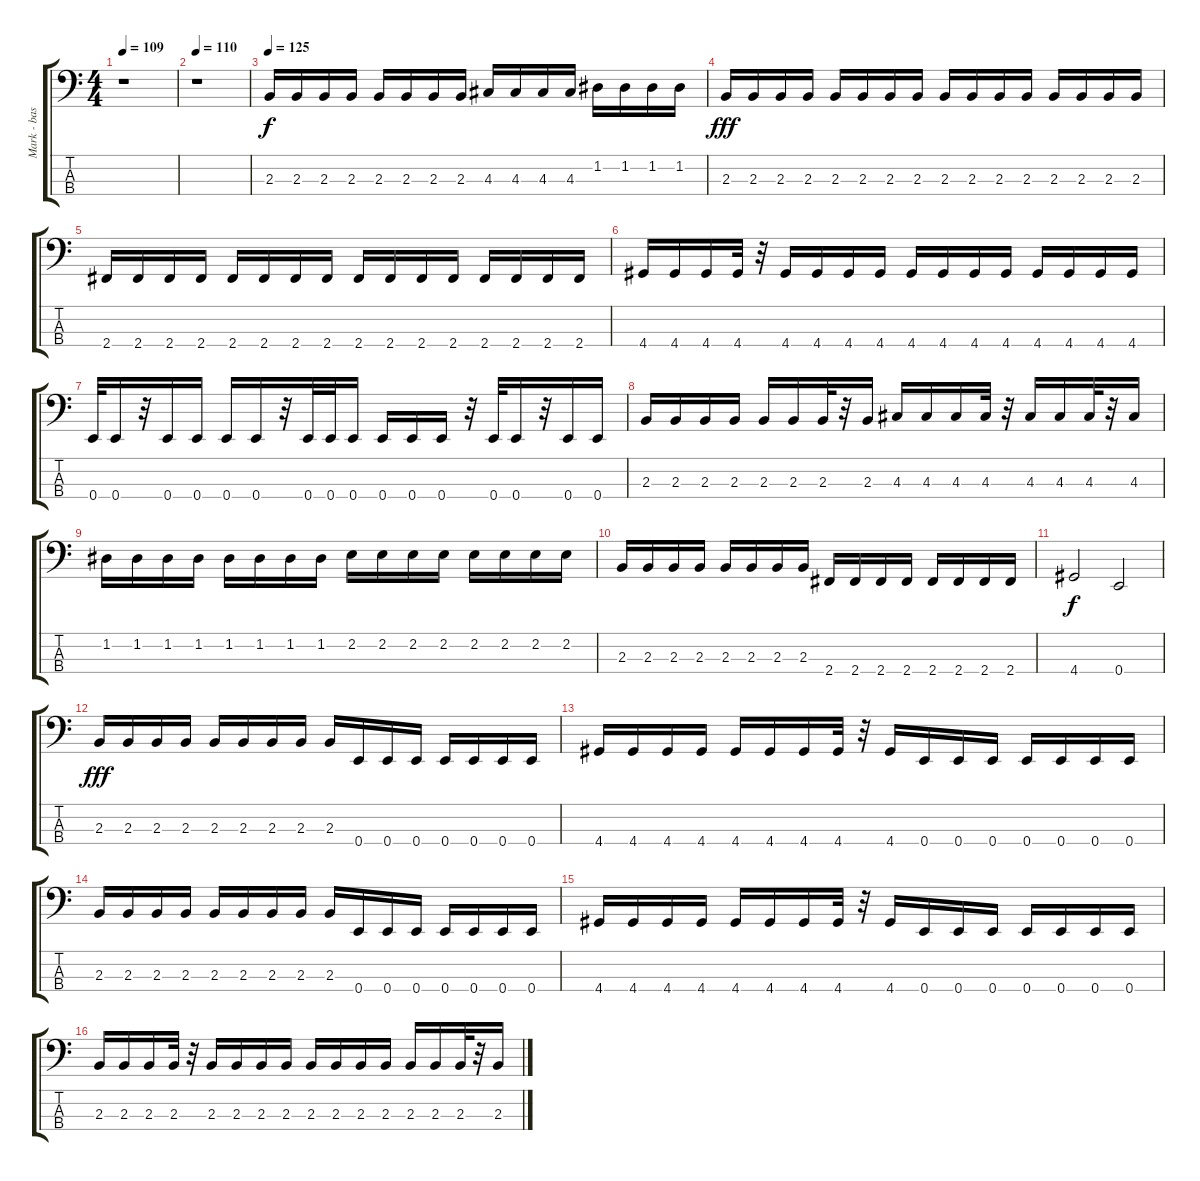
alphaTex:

\track ("Mark - bass" "Mark - bas") {instrument electricbasspick}
\staff {score tabs}
\tuning (G2 D2 A1 E1) {hide}
\ts (4 4)
\tempo 109
\clef f4
\ks c
r.1{dy f instrument electricbasspick} |
\tempo 110
r.1 |
\tempo 125
2.3.16 2.3.16 2.3.16 2.3.16 2.3.16 2.3.16 2.3.16 2.3.16 4.3.16 4.3.16 4.3.16 4.3.16 1.2.16 1.2.16 1.2.16 1.2.16 |
2.3.16{dy fff} 2.3.16 2.3.16 2.3.16 2.3.16 2.3.16 2.3.16 2.3.16 2.3.16 2.3.16 2.3.16 2.3.16 2.3.16 2.3.16 2.3.16 2.3.16 |
2.4.16 2.4.16 2.4.16 2.4.16 2.4.16 2.4.16 2.4.16 2.4.16 2.4.16 2.4.16 2.4.16 2.4.16 2.4.16 2.4.16 2.4.16 2.4.16 |
4.4.16 4.4.16 4.4.16 4.4.32 r.32 4.4.16 4.4.16 4.4.16 4.4.16 4.4.16 4.4.16 4.4.16 4.4.16 4.4.16 4.4.16 4.4.16 4.4.16 |
0.4.32 0.4.16 r.32 0.4.16 0.4.16 0.4.16 0.4.16 r.32 0.4.32 0.4.32 0.4.16 0.4.16 0.4.16 0.4.16 r.32 0.4.32 0.4.16 r.32 0.4.16 0.4.16 |
2.3.16 2.3.16 2.3.16 2.3.16 2.3.16 2.3.16 2.3.32 r.32 2.3.16 4.3.16 4.3.16 4.3.16 4.3.32 r.32 4.3.16 4.3.16 4.3.32 r.32 4.3.16 |
1.2.16 1.2.16 1.2.16 1.2.16 1.2.16 1.2.16 1.2.16 1.2.16 2.2.16 2.2.16 2.2.16 2.2.16 2.2.16 2.2.16 2.2.16 2.2.16 |
2.3.16 2.3.16 2.3.16 2.3.16 2.3.16 2.3.16 2.3.16 2.3.16 2.4.16 2.4.16 2.4.16 2.4.16 2.4.16 2.4.16 2.4.16 2.4.16 |
4.4.2{dy f} 0.4.2 |
2.3.16{dy fff} 2.3.16 2.3.16 2.3.16 2.3.16 2.3.16 2.3.16 2.3.16 2.3.16 0.4.16 0.4.16 0.4.16 0.4.16 0.4.16 0.4.16 0.4.16 |
4.4.16 4.4.16 4.4.16 4.4.16 4.4.16 4.4.16 4.4.16 4.4.32 r.32 4.4.16 0.4.16 0.4.16 0.4.16 0.4.16 0.4.16 0.4.16 0.4.16 |
2.3.16 2.3.16 2.3.16 2.3.16 2.3.16 2.3.16 2.3.16 2.3.16 2.3.16 0.4.16 0.4.16 0.4.16 0.4.16 0.4.16 0.4.16 0.4.16 |
4.4.16 4.4.16 4.4.16 4.4.16 4.4.16 4.4.16 4.4.16 4.4.32 r.32 4.4.16 0.4.16 0.4.16 0.4.16 0.4.16 0.4.16 0.4.16 0.4.16 |
2.3.16 2.3.16 2.3.16 2.3.32 r.32 2.3.16 2.3.16 2.3.16 2.3.16 2.3.16 2.3.16 2.3.16 2.3.16 2.3.16 2.3.16 2.3.32 r.32 2.3.16
